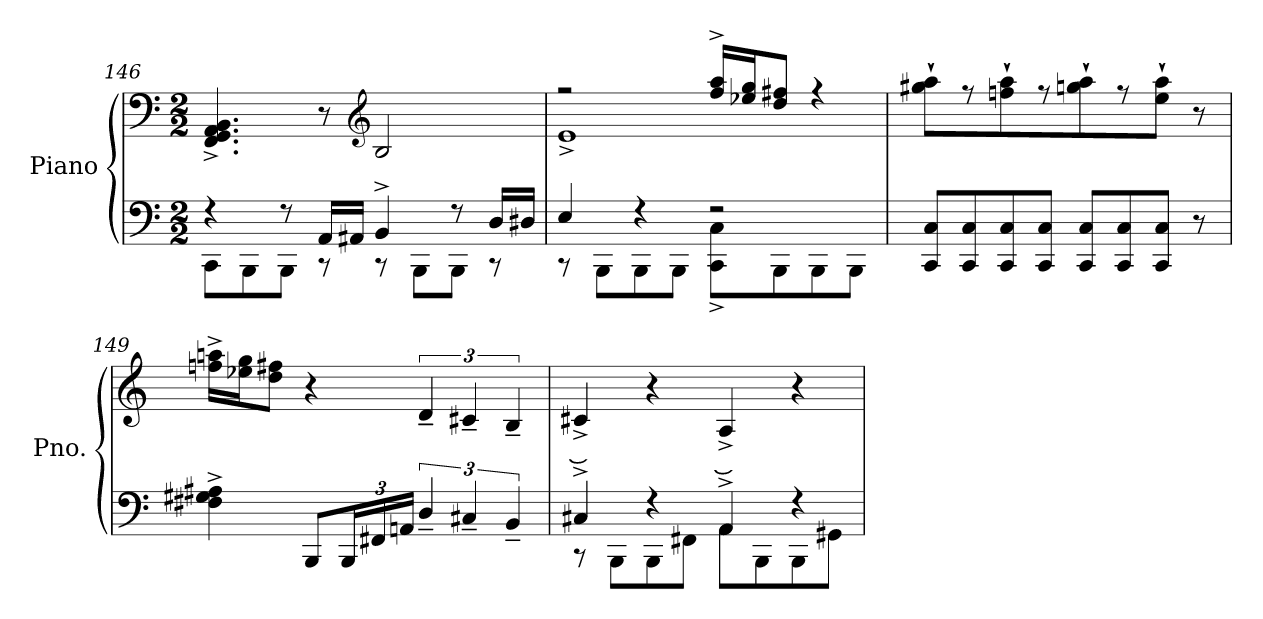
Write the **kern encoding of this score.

**kern	**kern
*part1	*part1
*staff2	*staff1
*I"Piano	*
*I'Pno.	*
*clefF4	*clefF4
*k[]	*k[]
*M2/2	*M2/2
=146	=146
*^	*
4r	8CC\L	4.FF/^ 4.GG/^ 4.AA/^ 4.BB/^
.	8BBB\	.
8r	8BBB\J	.
16AA/LL	8r	8r
16AA#X/JJ	.	.
*	*	*clefG2
4BB^/	8r	2B/
.	8BBB\L	.
8r	8BBB\J	.
16D/LL	8r	.
16D#X/JJ	.	.
=147	=147	=147
*	*	*^
4E/	8r	2r	1e^
.	8BBB\L	.	.
4r	8BBB\	.	.
.	8BBB\J	.	.
2r	8CC\^ 8C\^L	16ff/^ 16aa/^LL	.
.	.	16ee-X/ 16gg/J	.
.	8BBB\	8dd/ 8ff#X/J	.
.	8BBB\	4r	.
.	8BBB\J	.	.
*v	*v	*	*
*	*v	*v
=148	=148
8CC/ 8C/L	8gg#X\` 8aa\`L
8CC/ 8C/	8r
8CC/ 8C/	8ffn\` 8aa\`
8CC/ 8C/J	8r
8CC/ 8C/L	8ggn\` 8aa\`
8CC/ 8C/	8r
8CC/ 8C/J	8ee\` 8aa\`J
8r	8r
=149	=149
4F#X\^ 4G#X\^ 4A#X\^	16ffn\^ 16aan\^LL
.	16ee-X\ 16gg\J
.	8dd\ 8ff#X\J
8BBB/L	4r
*Xbrackettup	*
24BBB/L	.
24FF#X/	.
24AAn/JJ	.
*brackettup	*
6D~/	6d~/
6C#X~/	6c#X~/
6BB~/	6B~/
=150	=150
*^	*
!	!	!LO:TX:b:t=͜
4C#X^/	8r	4c#X^/
.	8BBB\L	.
4r	8BBB\	4r
.	8FF#X\J	.
!	!	!LO:TX:b:t=͜
4AA^/	8AA\L	4A^/
.	8BBB\	.
4r	8BBB\	4r
.	8GG#X\J	.
*v	*v	*
=	=
*-	*-
